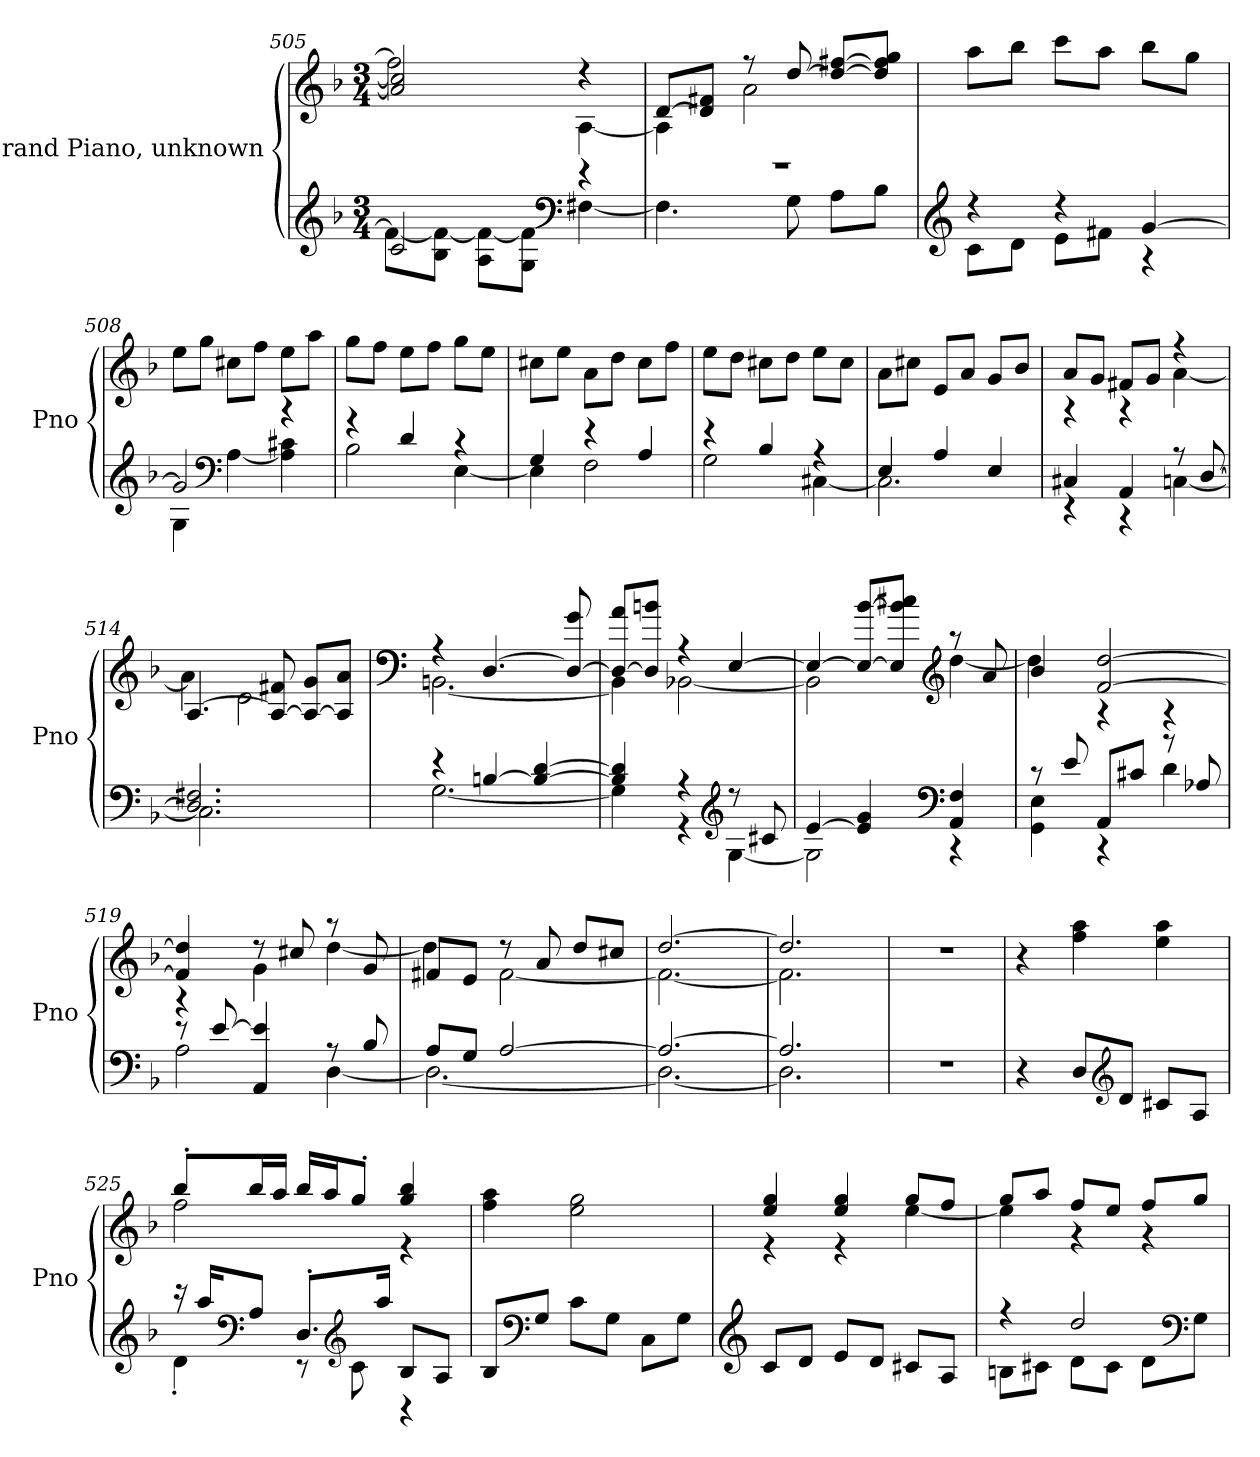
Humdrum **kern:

**kern	**kern
*part1	*part1
*staff2	*staff1
*I"Grand Piano, unknown	*
*I'Pno	*
*clefG2	*clefG2
*k[b-]	*k[b-]
*M3/4	*M3/4
=505	=505
*^	*^
2c/	8f\L_	2a/] 2cc/]	2ff\]
.	8B-\ 8f\_J	.	.
.	8A\ 8f\_L	.	.
.	8G\ 8f\]J	.	.
*clefF4	*	*	*
4r	[4F#X\	4r	[4A\
=506	=506	=506	=506
2.r	4.F#\]	[8d/L	4A\]
.	.	8d/] 8f#X/J	.
.	.	8r	2a\
.	8G\	[8dd/	.
.	8A\L	8dd/_ [8ff#X/L	.
.	8B-\J	8dd/] 8ff#/] 8gg/J	.
*	*	*v	*v
=507	=507	=507
*clefG2	*	*
4r	8c\L	8aa\L
.	8d\J	8bb-\J
4r	8e\L	8ccc\L
.	8f#X\J	8aa\J
[4g/	4r	8bb-\L
.	.	8gg\J
=508	=508	=508
2g/]	4G\	8ee\L
.	.	8gg\J
*clefF4	*	*
.	[4A\	8cc#X\L
.	.	8ff\J
4r	4A\] 4c#X\	8ee\L
.	.	8aa\J
!!LO:LB:g=z
=509	=509	=509
4r	2B-\	8gg\L
.	.	8ff\J
4d/	.	8ee\L
.	.	8ff\J
4r	[4E\	8gg\L
.	.	8ee\J
=510	=510	=510
4G/	4E\]	8cc#X\L
.	.	8ee\J
4r	2F\	8a\L
.	.	8dd\J
4A/	.	8cc#\L
.	.	8ff\J
=511	=511	=511
4r	2G\	8ee\L
.	.	8dd\J
4B-/	.	8cc#X\L
.	.	8dd\J
4r	[4C#X\	8ee\L
.	.	8cc#\J
=512	=512	=512
4E/	2.C#\]	8a\L
.	.	8cc#X\J
4A/	.	8e/L
.	.	8a/J
4E/	.	8g/L
.	.	8b-/J
=513	=513	=513
*	*	*^
4C#X/	4r	8a/L	4r
.	.	8g/J	.
4AA/	4r	8f#X/L	4r
.	.	8g/J	.
8r	[4Cn\	4r	[4a\
[8D/	.	.	.
=514	=514	=514	=514
2.D/] 2.F#X/	2.C\]	[4.A/	4a\]
.	.	.	2d\
.	.	8A/_ 8f#X/	.
.	.	8A/_ 8g/L	.
.	.	8A/] 8a/J	.
!!LO:LB:g=z	!!
=515	=515	=515	=515
*	*	*clefF4	*
4r	[2.G\	4r	[2.BBn\
[4Bn/	.	[4.D/	.
4B/_ [4d/	.	.	.
.	.	8D/_ 8g/	.
=516	=516	=516	=516
4B/] 4d/]	4G\]	8D/_ 8a/L	4BB\]
.	.	8D/] 8bn/J	.
4r	4r	4r	[2BB-X\
*clefG2	*	*	*
8r	[4G\	[4E/	.
8c#X/	.	.	.
=517	=517	=517	=517
[4e/	2G\]	4E/_	2BB-\]
4e/] 4g/	.	8E/_ [8b-/L	.
.	.	8E/] 8b-/] 8cc#X/J	.
*clefF4	*	*clefG2	*
4AA/ 4F/	4r	8r	[4dd\
.	.	8a/	.
=518	=518	=518	=518
8r	4GG\ 4E\	4b-/	4dd\]
8e/	.	.	.
8AA/L	4r	[2f/ [2dd/	4r
8c#X/J	.	.	.
8r	4d\	.	4r
8A-X/	.	.	.
!!LO:LB:g=z	!!
=519	=519	=519	=519
8r	2A\	4f/] 4dd/]	4r
[8e/	.	.	.
4AA/ 4e/]	.	8r	4g\
.	.	8cc#X/	.
8r	[4D\	8r	[4dd\
8B-/	.	8g/	.
=520	=520	=520	=520
8A/L	2.D\_	8f#X/L	4dd\]
8G/J	.	8e/J	.
[2A/	.	8r	[2f#\
.	.	8a/	.
.	.	8dd/L	.
.	.	8cc#X/J	.
=521	=521	=521	=521
2.A/_	2.D\_	[2.dd/	2.f#\_
=522	=522	=522	=522
2.A/]	2.D\]	2.dd/]	2.f#\]
*v	*v	*	*
*	*v	*v
=523	=523
2.r	2.r
=524	=524
4r	4r
8D/L	4ff\ 4aa\
*clefG2	*
8d/J	.
8c#X/L	4ee\ 4aa\
8A/J	.
=525	=525
*^	*^
16r	4d'\	8bb-'/L	2ff\
16aa/KL	.	.	.
*clefF4	*	*	*
8A/J	.	16bb-/L	.
.	.	16aa/JJ	.
8.D'/L	8r	16bb-/LL	.
.	.	16aa/J	.
*clefG2	*	*	*
.	8c\	8gg'/J	.
16aa/Jk	.	.	.
8B-/L	4r	4gg/ 4bb-/	4r
8A/J	.	.	.
*v	*v	*	*
*	*v	*v
!!LO:LB:g=z
=526	=526
8B-/L	4ff\ 4aa\
*clefF4	*
8G/J	.
8c\L	2ee\ 2gg\
8G\J	.
8C\L	.
8G\J	.
=527	=527
*clefG2	*
*	*^
8c/L	4ee/ 4gg/	4r
8d/J	.	.
8e/L	4ee/ 4gg/	4r
8d/J	.	.
8c#X/L	8gg/L	[4ee\
8A/J	8ff/J	.
=528	=528	=528
*^	*	*
4r	8Bn\L	8gg/L	4ee\]
.	8c#X\J	8aa/J	.
2dd/	8d\L	8ff/L	4r
.	8c#\J	8ee/J	.
.	8d\L	8ff/L	4r
*clefF4	*	*	*
.	8G\J	8gg/J	.
*v	*v	*	*
*	*v	*v
=	=
*-	*-
